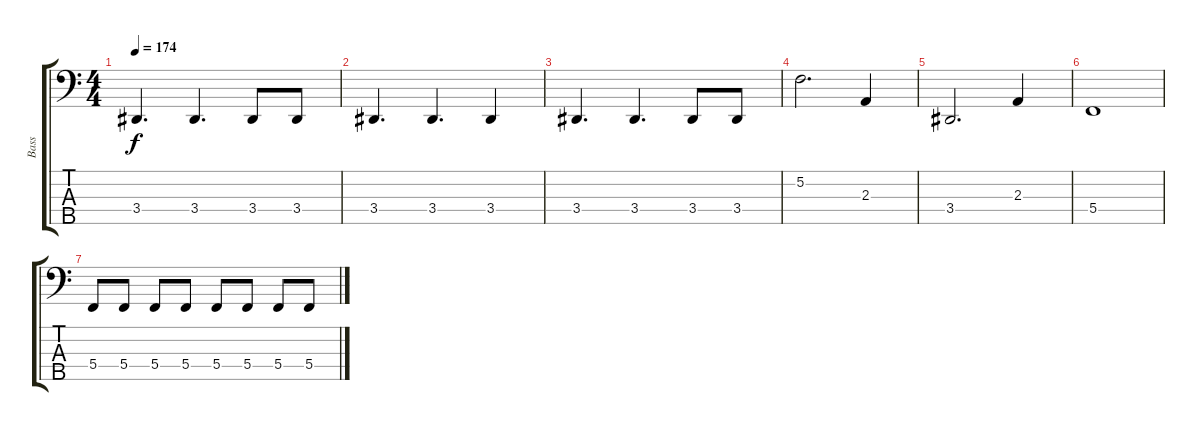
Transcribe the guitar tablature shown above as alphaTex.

\track ("Bass" "Bass") {instrument electricbasspick}
\staff {score tabs}
\tuning (G2 C2 G1 C1 G0) {hide}
\ts (4 4)
\tempo 174
\clef f4
\ks c
3.4.4{d dy f} 3.4.4{d} 3.4.8 3.4.8 |
3.4.4{d} 3.4.4{d} 3.4.4 |
3.4.4{d} 3.4.4{d} 3.4.8 3.4.8 |
5.2.2{d} 2.3.4 |
3.4.2{d} 2.3.4 |
5.4.1 |
5.4.8 5.4.8 5.4.8 5.4.8 5.4.8 5.4.8 5.4.8 5.4.8
